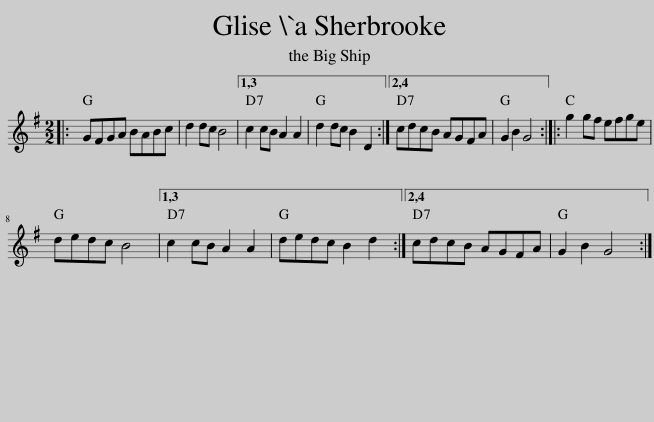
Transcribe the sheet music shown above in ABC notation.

X:1
L:1/8
M:2/2
I:linebreak $
K:G
V:1 treble
V:1
|: GFGA BABc | d2 dc B4 |1,3 c2 cB A2 A2 | d2 dc B2 D2 :|2,4 cdcB AGFA | %5
 G2 B2 G4 :: g2 gf efge |$ dedc B4 |1,3 c2 cB A2 A2 | dedc B2 d2 :|2,4 %10
 cdcB AGFA | G2 B2 G4 :| %12
